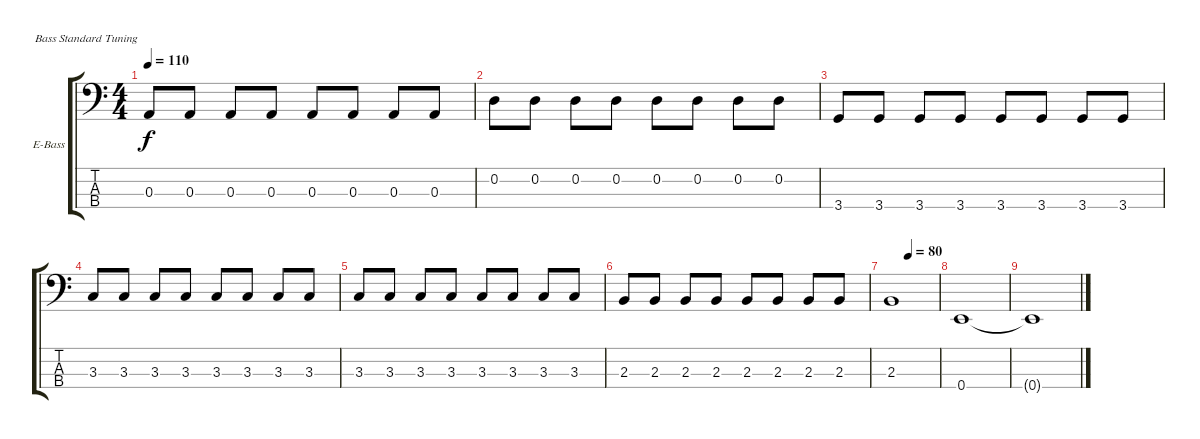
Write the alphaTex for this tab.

\bracketExtendMode groupsimilarinstruments
\firstSystemTrackNameOrientation horizontal
\otherSystemsTrackNameOrientation horizontal
\track ("Electric Bass" "E-Bass") {instrument electricbassfinger}
\staff {score tabs}
\tuning (G2 D2 A1 E1)
\ts (4 4)
\tempo 110
\clef f4
\ks c
0.3.8{dy f} 0.3.8 0.3.8 0.3.8 0.3.8 0.3.8 0.3.8 0.3.8 |
0.2.8 0.2.8 0.2.8 0.2.8 0.2.8 0.2.8 0.2.8 0.2.8 |
3.4.8 3.4.8 3.4.8 3.4.8 3.4.8 3.4.8 3.4.8 3.4.8 |
3.3.8 3.3.8 3.3.8 3.3.8 3.3.8 3.3.8 3.3.8 3.3.8 |
3.3.8 3.3.8 3.3.8 3.3.8 3.3.8 3.3.8 3.3.8 3.3.8 |
2.3.8 2.3.8 2.3.8 2.3.8 2.3.8 2.3.8 2.3.8 2.3.8 |
\tempo (80 0.375)
2.3.1 |
0.4.1 |
0.4{t}.1
